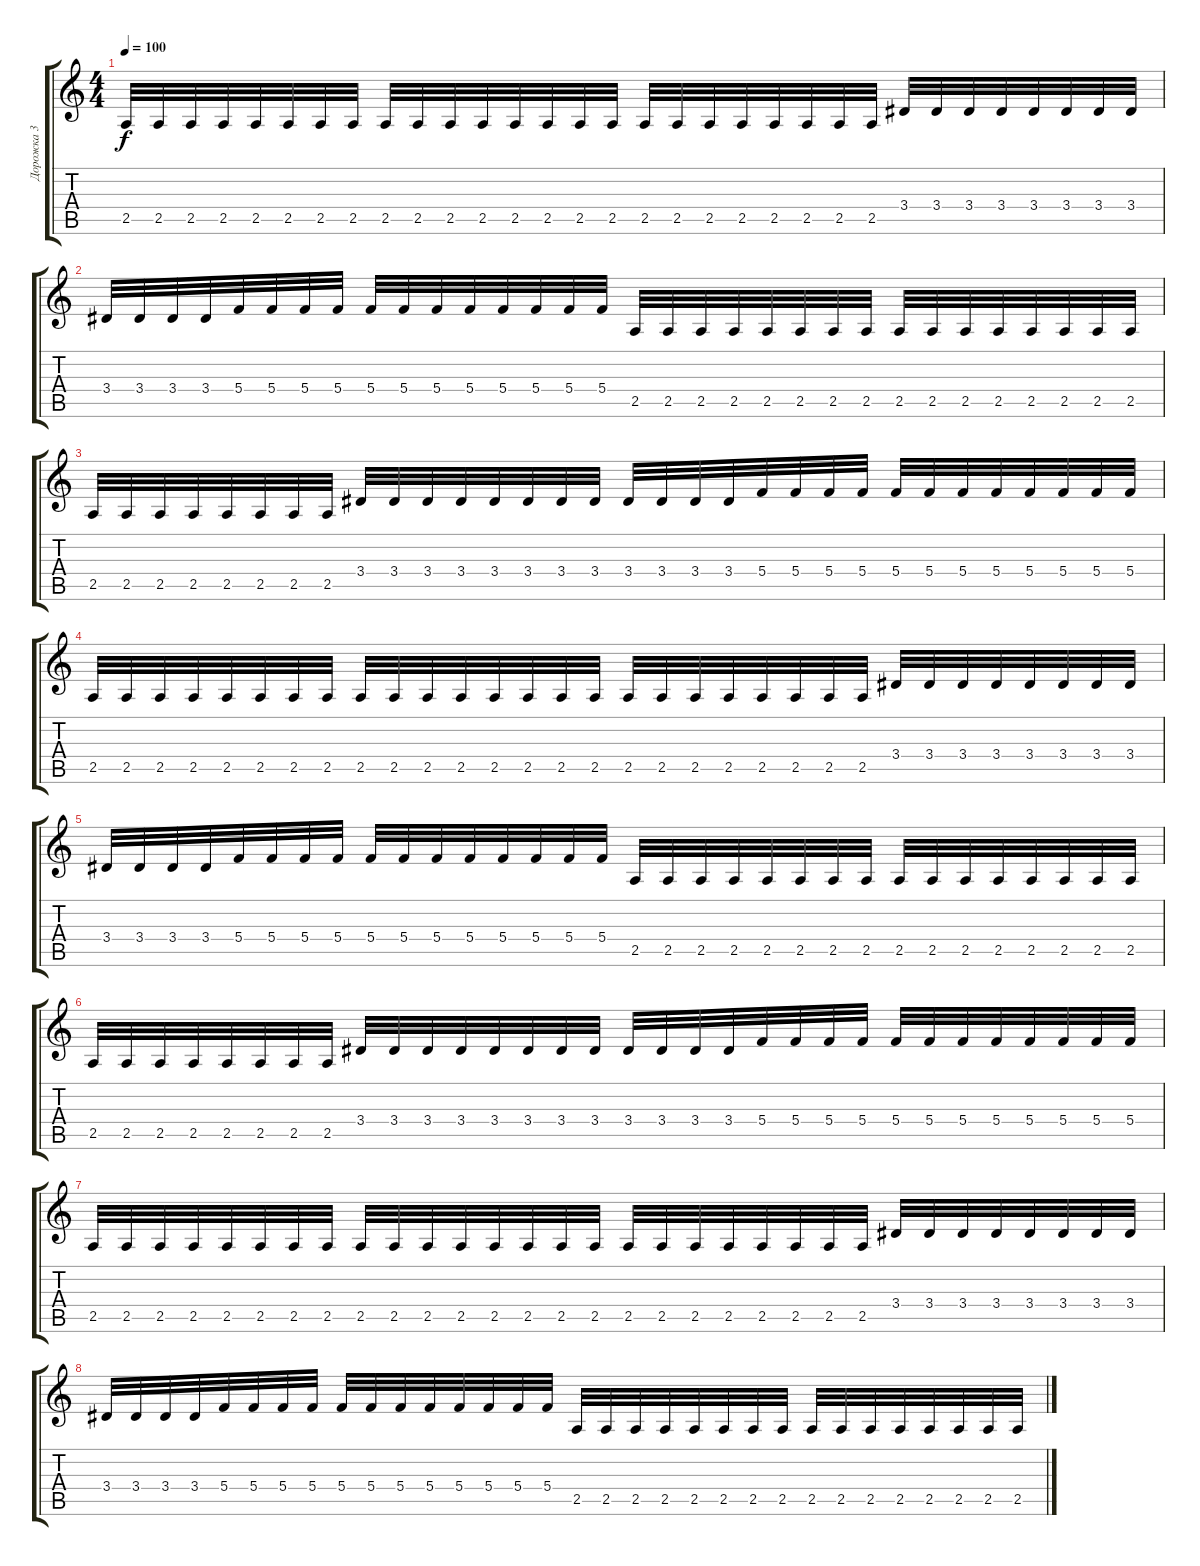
\track ("Дорожка 3" "Дорожка 3") {instrument distortionguitar}
\staff {score tabs}
\tuning (D4 A3 F3 C3 G2 D2) {hide}
\ts (4 4)
\tempo 100
\clef g2
\ks c
2.5.32{dy f} 2.5.32 2.5.32 2.5.32 2.5.32 2.5.32 2.5.32 2.5.32 2.5.32 2.5.32 2.5.32 2.5.32 2.5.32 2.5.32 2.5.32 2.5.32 2.5.32 2.5.32 2.5.32 2.5.32 2.5.32 2.5.32 2.5.32 2.5.32 3.4.32 3.4.32 3.4.32 3.4.32 3.4.32 3.4.32 3.4.32 3.4.32 |
3.4.32 3.4.32 3.4.32 3.4.32 5.4.32 5.4.32 5.4.32 5.4.32 5.4.32 5.4.32 5.4.32 5.4.32 5.4.32 5.4.32 5.4.32 5.4.32 2.5.32 2.5.32 2.5.32 2.5.32 2.5.32 2.5.32 2.5.32 2.5.32 2.5.32 2.5.32 2.5.32 2.5.32 2.5.32 2.5.32 2.5.32 2.5.32 |
2.5.32 2.5.32 2.5.32 2.5.32 2.5.32 2.5.32 2.5.32 2.5.32 3.4.32 3.4.32 3.4.32 3.4.32 3.4.32 3.4.32 3.4.32 3.4.32 3.4.32 3.4.32 3.4.32 3.4.32 5.4.32 5.4.32 5.4.32 5.4.32 5.4.32 5.4.32 5.4.32 5.4.32 5.4.32 5.4.32 5.4.32 5.4.32 |
2.5.32 2.5.32 2.5.32 2.5.32 2.5.32 2.5.32 2.5.32 2.5.32 2.5.32 2.5.32 2.5.32 2.5.32 2.5.32 2.5.32 2.5.32 2.5.32 2.5.32 2.5.32 2.5.32 2.5.32 2.5.32 2.5.32 2.5.32 2.5.32 3.4.32 3.4.32 3.4.32 3.4.32 3.4.32 3.4.32 3.4.32 3.4.32 |
3.4.32 3.4.32 3.4.32 3.4.32 5.4.32 5.4.32 5.4.32 5.4.32 5.4.32 5.4.32 5.4.32 5.4.32 5.4.32 5.4.32 5.4.32 5.4.32 2.5.32 2.5.32 2.5.32 2.5.32 2.5.32 2.5.32 2.5.32 2.5.32 2.5.32 2.5.32 2.5.32 2.5.32 2.5.32 2.5.32 2.5.32 2.5.32 |
2.5.32 2.5.32 2.5.32 2.5.32 2.5.32 2.5.32 2.5.32 2.5.32 3.4.32 3.4.32 3.4.32 3.4.32 3.4.32 3.4.32 3.4.32 3.4.32 3.4.32 3.4.32 3.4.32 3.4.32 5.4.32 5.4.32 5.4.32 5.4.32 5.4.32 5.4.32 5.4.32 5.4.32 5.4.32 5.4.32 5.4.32 5.4.32 |
2.5.32 2.5.32 2.5.32 2.5.32 2.5.32 2.5.32 2.5.32 2.5.32 2.5.32 2.5.32 2.5.32 2.5.32 2.5.32 2.5.32 2.5.32 2.5.32 2.5.32 2.5.32 2.5.32 2.5.32 2.5.32 2.5.32 2.5.32 2.5.32 3.4.32 3.4.32 3.4.32 3.4.32 3.4.32 3.4.32 3.4.32 3.4.32 |
3.4.32 3.4.32 3.4.32 3.4.32 5.4.32 5.4.32 5.4.32 5.4.32 5.4.32 5.4.32 5.4.32 5.4.32 5.4.32 5.4.32 5.4.32 5.4.32 2.5.32 2.5.32 2.5.32 2.5.32 2.5.32 2.5.32 2.5.32 2.5.32 2.5.32 2.5.32 2.5.32 2.5.32 2.5.32 2.5.32 2.5.32 2.5.32
